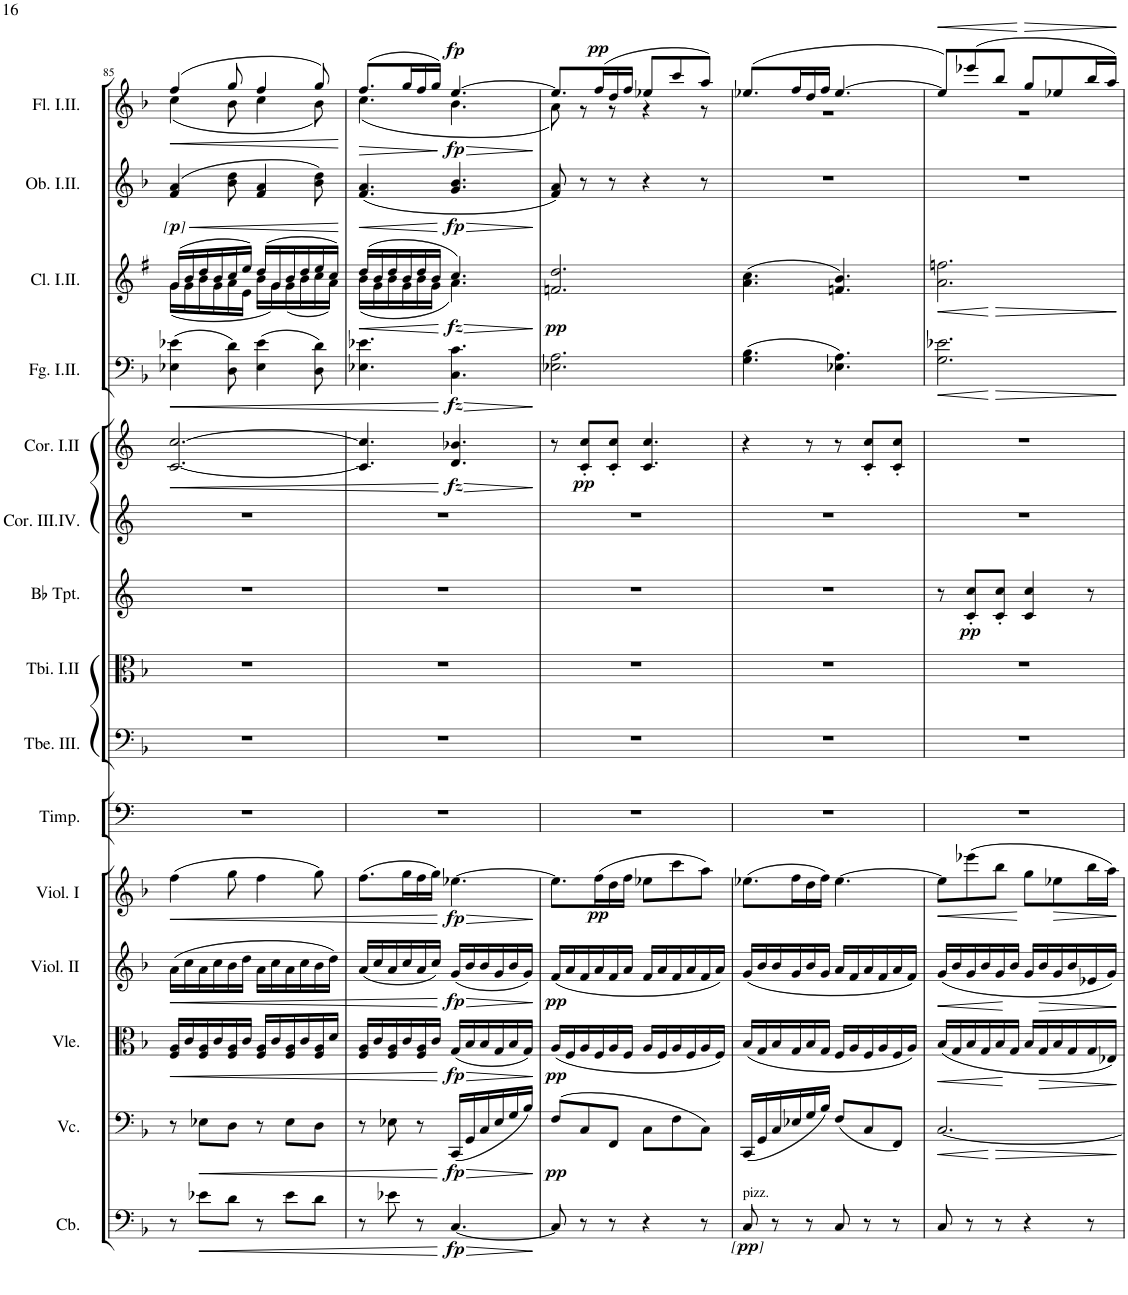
**kern	**dynam	**kern	**dynam	**kern	**dynam	**kern	**dynam	**kern	**dynam	**kern	**kern	**kern	**kern	**dynam	**kern	**kern	**dynam	**kern	**dynam	**kern	**dynam	**kern	**dynam	**kern	**dynam
*part15	*part15	*part14	*part14	*part13	*part13	*part12	*part12	*part11	*part11	*part10	*part9	*part8	*part7	*part7	*part6	*part5	*part5	*part4	*part4	*part3	*part3	*part2	*part2	*part1	*part1
*staff15	*staff15	*staff14	*staff14	*staff13	*staff13	*staff12	*staff12	*staff11	*staff11	*staff10	*staff9	*staff8	*staff7	*staff7	*staff6	*staff5	*staff5	*staff4	*staff4	*staff3	*staff3	*staff2	*staff2	*staff1	*staff1
*I"Contrabassi	*	*I"Violoncelli	*	*I"Viole	*	*I"Violini II	*	*I"Violini I	*	*I"Timpani D, A	*I"Trombone III.	*I"Tromboni I.II.	*I"Trombe I.II. in D	*	*I"Corni in D III.IV.	*I"Corni in F I.II.	*	*I"Fagotti I.II.	*	*I"Clarinetti in B I.II.	*	*I"Oboi I.II.	*	*I"Flauti I.II.	*
*I'Cb.	*	*I'Vc.	*	*I'Vle.	*	*I'Viol. II	*	*I'Viol. I	*	*I'Timp.	*I'Tbe. III.	*I'Tbi. I.II	*I'Tbe. I.II.	*	*I'Cor. III.IV.	*I'Cor. I.II	*	*I'Fg. I.II.	*	*I'Cl. I.II.	*	*I'Ob. I.II.	*	*I'Fl. I.II.	*
!!LO:PB:g=z
*clefF4	*	*clefF4	*	*clefC3	*	*clefG2	*	*clefG2	*	*clefF4	*clefF4	*clefC3	*clefG2	*	*clefG2	*clefG2	*	*clefF4	*	*clefG2	*	*clefG2	*	*clefG2	*
*Trd7c12	*	*	*	*	*	*	*	*	*	*	*	*	*Trd1c2	*	*Trd6c10	*Trd4c7	*	*	*	*Trd1c2	*	*	*	*	*
*k[b-]	*	*k[b-]	*	*k[b-]	*	*k[b-]	*	*k[b-]	*	*k[]	*k[b-]	*k[b-]	*k[]	*	*k[]	*k[]	*	*k[b-]	*	*k[f#]	*	*k[b-]	*	*k[b-]	*
*M6/8	*	*M6/8	*	*M6/8	*	*M6/8	*	*M6/8	*	*M6/8	*M6/8	*M6/8	*M6/8	*	*M6/8	*M6/8	*	*M6/8	*	*M6/8	*	*M6/8	*	*M6/8	*
=85	=85	=85	=85	=85	=85	=85	=85	=85	=85	=85	=85	=85	=85	=85	=85	=85	=85	=85	=85	=85	=85	=85	=85	=85	=85
!	!	!	!	!	!LO:HP:b	!	!LO:HP:b	!	!LO:HP:b	!	!	!	!	!	!	!	!LO:HP:b	!	!LO:HP:b	!	!	!	!LO:HP:b	!	!LO:HP:b
*	*	*	*	*	*	*	*	*	*	*	*	*	*	*	*	*	*	*	*	*^	*	*	*	*^	*
!	!	!	!	!	!	!	!	!	!	!	!	!	!	!	!	!	!	!	!	!	!	!	!	!LO:DY:n=1:b	!	!	!
!	!	!	!	!	!	!	!	!	!	!	!	!	!	!	!	!	!	!	!	!	!	!	!	!LO:DY:n=2:b	!	!	!
!	!	!	!	!	!	!	!	!	!	!	!	!	!	!	!	!	!	!	!	!	!	!	!	!LO:DY:n=3:b	!	!	!
8r	.	8r	.	16F/ 16A/LL	<	(16a\LL	<	(4ff\	<	2.r	2.r	2.r	2.r	.	2.r	[2.c/ [2.cc/	<	(4E-X\ 4e-X\	<	(16g/LL	(16g\LL	.	(4f/ 4a/	< other-dynamics p other-dynamics	(4ff/	(4cc\	<
.	.	.	.	16c/	.	16cc\	.	.	.	.	.	.	.	.	.	.	.	.	.	16b/	16g\	.	.	.	.	.	.
!	!LO:HP:b	!	!LO:HP:b	!	!	!	!	!	!	!	!	!	!	!	!	!	!	!	!	!	!	!	!	!	!	!	!
8e-X\L	<	8E-X\L	<	16F/ 16A/	.	16a\	.	.	.	.	.	.	.	.	.	.	.	.	.	16dd/	16b\	.	.	.	.	.	.
.	.	.	.	16c/	.	16cc\	.	.	.	.	.	.	.	.	.	.	.	.	.	16b/	16g\	.	.	.	.	.	.
8d\J	.	8D\J	.	16F/ 16A/	.	16b-\	.	8gg\	.	.	.	.	.	.	.	.	.	8D\ 8d\)	.	16cc/	16a\	.	8b-\ 8dd\	.	8gg/	8b-\	.
.	.	.	.	16c/JJ	.	16dd\JJ	.	.	.	.	.	.	.	.	.	.	.	.	.	16ee/JJ)	16e\JJ	.	.	.	.	.	.
8r	.	8r	.	16F/ 16A/LL	.	16a\LL	.	4ff\	.	.	.	.	.	.	.	.	.	(4E-\ 4e-\	.	(16dd/LL	16b\LL	.	4f/ 4a/	.	4ff/	4cc\	.
.	.	.	.	16c/	.	16cc\	.	.	.	.	.	.	.	.	.	.	.	.	.	16g/	16g\)	.	.	.	.	.	.
8e-\L	.	8E-\L	.	16F/ 16A/	.	16a\	.	.	.	.	.	.	.	.	.	.	.	.	.	16b/	(16g\	.	.	.	.	.	.
.	.	.	.	16c/	.	16cc\	.	.	.	.	.	.	.	.	.	.	.	.	.	16dd/	16b\	.	.	.	.	.	.
8d\J	.	8D\J	.	16F/ 16A/	.	16b-\	.	8gg\)	.	.	.	.	.	.	.	.	.	8D\ 8d\)	.	16ee/	16cc\	.	8b-\ 8dd\)	.	8gg/)	8b-\)	.
.	.	.	.	16d/JJ	.	16dd\JJ)	.	.	.	.	.	.	.	.	.	.	.	.	.	16cc/JJ)	16a\JJ)	.	.	.	.	.	.
*	*	*	*	*	*	*	*	*	*	*	*	*	*	*	*	*	*	*	*	*v	*v	*	*	*	*v	*v	*
.	.	.	.	.	.	.	.	.	.	.	.	.	.	.	.	.	.	.	.	.	.	.	.	.	[
=86	=86	=86	=86	=86	=86	=86	=86	=86	=86	=86	=86	=86	=86	=86	=86	=86	=86	=86	=86	=86	=86	=86	=86	=86	=86
!	!	!	!	!	!	!	!	!	!	!	!	!	!	!	!	!	!	!	!	!	!LO:HP:b	!	!LO:HP:b	!	!LO:HP:b
*	*	*	*	*	*	*	*	*	*	*	*	*	*	*	*	*	*	*	*	*^	*	*	*	*^	*
8r	.	8r	.	16F/ 16A/LL	.	(16a/LL	.	(8.ff\L	.	2.r	2.r	2.r	2.r	.	2.r	4.c/] 4.cc/]	.	4.E-X\ 4.e-X\	.	(16dd/LL	(16b\LL	<	(4.f/ 4.a/	<	(8.ff/L	(4.cc\	>
.	.	.	.	16c/	.	16cc/	.	.	.	.	.	.	.	.	.	.	.	.	.	16b/	16g\	.	.	.	.	.	.
8e-X\	.	8E-X\	.	16F/ 16A/	.	16a/	.	.	.	.	.	.	.	.	.	.	.	.	.	16dd/	16b\	.	.	.	.	.	.
.	.	.	.	16c/	.	16cc/	.	16gg\L	.	.	.	.	.	.	.	.	.	.	.	16b/	16g\	.	.	.	16gg/L	.	.
8r	.	8r	.	16F/ 16A/	.	16a/	.	16ff\	.	.	.	.	.	.	.	.	.	.	.	16dd/	16b\	.	.	.	16ff/	.	.
.	.	.	.	16c/JJ	.	16cc/JJ)	.	16gg\JJ)	.	.	.	.	.	.	.	.	.	.	.	16b/JJ	16g\JJ	.	.	.	16gg/JJ)	.	.
!	!LO:DY:b	!	!LO:HP:b	!	!LO:HP:b	!	!LO:HP:b	!	!LO:HP:b	!	!	!	!	!	!	!	!	!	!LO:HP:b	!	!	!LO:HP:b	!	!	!	!	!LO:HP:n=1:b
!	!	!	!LO:DY:n=1:b	!	!LO:DY:n=1:b	!	!LO:DY:n=1:b	!	!LO:DY:n=1:b	!	!	!	!	!	!	!	!LO:DY:b	!	!LO:DY:n=1:b	!	!	!LO:DY:n=1:b	!	!LO:DY:n=1:b	!	!	!LO:DY:n=1:a
!	!	!	!	!	!	!	!	!	!	!	!	!	!	!	!	!	!	!	!	!	!	!	!	!	!	!	!LO:DY:n=2:b
[4.C/	fp	(16CC/LL	> fp	(16G/LL	> fp	(16g/LL	> fp	[4.ee-X\	> fp	.	.	.	.	.	.	4.d/ 4.b-X/	fz	4.C\ 4.c\	> fz	4.cc/)	4.a\)	> fz	4.g/ 4.b-/	[ fp	[4.ee/	4.b-\	] > fp fp
.	.	16GG/	.	16B-/	.	16b-/	.	.	.	.	.	.	.	.	.	.	.	.	.	.	.	.	.	.	.	.	.
.	.	16C/	.	16B-/	.	16b-/	.	.	.	.	.	.	.	.	.	.	.	.	.	.	.	.	.	.	.	.	.
.	.	16E-/	.	16G/	.	16g/	.	.	.	.	.	.	.	.	.	.	.	.	.	.	.	.	.	.	.	.	.
.	.	16G/	.	16B-/	.	16b-/	.	.	.	.	.	.	.	.	.	.	.	.	.	.	.	.	.	.	.	.	.
.	.	16B-/JJ)	.	16G/JJ)	.	16g/JJ)	.	.	.	.	.	.	.	.	.	.	.	.	.	.	.	.	.	.	.	.	.
*	*	*	*	*	*	*	*	*	*	*	*	*	*	*	*	*	*	*	*	*v	*v	*	*	*	*v	*v	*
.	[	.	[	.	[	.	[	.	[	.	.	.	.	.	.	.	[	.	[	.	[	.	[	.	]
=87	=87	=87	=87	=87	=87	=87	=87	=87	=87	=87	=87	=87	=87	=87	=87	=87	=87	=87	=87	=87	=87	=87	=87	=87	=87
*	*	*	*	*	*	*	*	*	*	*	*	*	*	*	*	*	*	*	*	*	*	*	*	*^	*
!	!	!	!LO:DY:b	!	!LO:DY:b	!	!LO:DY:b	!	!	!	!	!	!	!	!	!	!	!	!	!	!LO:DY:b	!	!	!	!	!
8C/]	.	(8F/L	pp	(16A/LL	pp	(16f/LL	pp	8.ee-\L]	.	2.r	2.r	2.r	2.r	.	2.r	8r	.	2.E-X\ 2.A\	.	2.fn/ 2.dd/	pp	8f/ 8a/)	.	8.ee/L]	8a\)	.
.	.	.	.	16F/	.	16a/	.	.	.	.	.	.	.	.	.	.	.	.	.	.	.	.	.	.	.	.
!	!	!	!	!	!	!	!	!	!	!	!	!	!	!	!	!	!LO:DY:b	!	!	!	!	!	!	!	!	!
8r	.	8C/	.	16A/	.	16f/	.	.	.	.	.	.	.	.	.	8c/' 8cc/'L	pp	.	.	.	.	8r	.	.	8r	.
!	!	!	!	!	!	!	!	!	!LO:DY:b	!	!	!	!	!	!	!	!	!	!	!	!	!	!	!	!	!LO:DY:a
.	.	.	.	16F/	.	16a/	.	(16ff\L	pp	.	.	.	.	.	.	.	.	.	.	.	.	.	.	(16ff/L	.	pp
8r	.	8FF/J	.	16A/	.	16f/	.	16dd\	.	.	.	.	.	.	.	8c/' 8cc/'J	.	.	.	.	.	8r	.	16dd/	8r	.
.	.	.	.	16F/JJ	.	16a/JJ	.	16ff\JJ	.	.	.	.	.	.	.	.	.	.	.	.	.	.	.	16ff/JJ	.	.
4r	.	8C\L	.	16A/LL	.	16f/LL	.	8ee-X\L	.	.	.	.	.	.	.	4.c/ 4.cc/	.	.	.	.	.	4r	.	8ee-X/L	4r	.
.	.	.	.	16F/	.	16a/	.	.	.	.	.	.	.	.	.	.	.	.	.	.	.	.	.	.	.	.
.	.	8F\	.	16A/	.	16f/	.	8ccc\	.	.	.	.	.	.	.	.	.	.	.	.	.	.	.	8ccc/	.	.
.	.	.	.	16F/	.	16a/	.	.	.	.	.	.	.	.	.	.	.	.	.	.	.	.	.	.	.	.
8r	.	8C\J)	.	16A/	.	16f/	.	8aa\J)	.	.	.	.	.	.	.	.	.	.	.	.	.	8r	.	8aa/J)	8r	.
.	.	.	.	16F/JJ)	.	16a/JJ)	.	.	.	.	.	.	.	.	.	.	.	.	.	.	.	.	.	.	.	.
=88	=88	=88	=88	=88	=88	=88	=88	=88	=88	=88	=88	=88	=88	=88	=88	=88	=88	=88	=88	=88	=88	=88	=88	=88	=88	=88
!LO:TX:a:t=pizz.	!	!	!	!	!	!	!	!	!	!	!	!	!	!	!	!	!	!	!	!	!	!	!	!	!	!
!	!LO:DY:b	!	!	!	!	!	!	!	!	!	!	!	!	!	!	!	!	!	!	!	!	!	!	!	!	!
!	!LO:DY:n=1:b	!	!	!	!	!	!	!	!	!	!	!	!	!	!	!	!	!	!	!	!	!	!	!	!	!
!	!LO:DY:n=2:b	!	!	!	!	!	!	!	!	!	!	!	!	!	!	!	!	!	!	!	!	!	!	!	!	!
8C/	other-dynamics pp other-dynamics	(16CC/LL	.	(16B-/LL	.	(16g/LL	.	(8.ee-X\L	.	2.r	2.r	2.r	2.r	.	2.r	4r	.	(4.G\ 4.B-\	.	(4.a\ 4.cc\	.	2.r	.	(8.ee-X/L	2.r	.
.	.	16GG/	.	16G/	.	16b-/	.	.	.	.	.	.	.	.	.	.	.	.	.	.	.	.	.	.	.	.
8r	.	16C/	.	16B-/	.	16b-/	.	.	.	.	.	.	.	.	.	.	.	.	.	.	.	.	.	.	.	.
.	.	16E-X/	.	16G/	.	16g/	.	16ff\L	.	.	.	.	.	.	.	.	.	.	.	.	.	.	.	16ff/L	.	.
8r	.	16G/	.	16B-/	.	16b-/	.	16dd\	.	.	.	.	.	.	.	8r	.	.	.	.	.	.	.	16dd/	.	.
.	.	16B-/JJ)	.	16G/JJ	.	16g/JJ	.	16ff\JJ)	.	.	.	.	.	.	.	.	.	.	.	.	.	.	.	16ff/JJ	.	.
8C/	.	(8F/L	.	16F/LL	.	16a/LL	.	[4.ee-\	.	.	.	.	.	.	.	8r	.	4.E-X\ 4.A\)	.	4.fn/ 4.b/)	.	.	.	[4.ee-/	.	.
.	.	.	.	16A/	.	16f/	.	.	.	.	.	.	.	.	.	.	.	.	.	.	.	.	.	.	.	.
8r	.	8C/	.	16F/	.	16a/	.	.	.	.	.	.	.	.	.	8c/' 8cc/'L	.	.	.	.	.	.	.	.	.	.
.	.	.	.	16A/	.	16f/	.	.	.	.	.	.	.	.	.	.	.	.	.	.	.	.	.	.	.	.
8r	.	8FF/J)	.	16F/	.	16a/	.	.	.	.	.	.	.	.	.	8c/' 8cc/'J	.	.	.	.	.	.	.	.	.	.
.	.	.	.	16A/JJ)	.	16f/JJ)	.	.	.	.	.	.	.	.	.	.	.	.	.	.	.	.	.	.	.	.
=89	=89	=89	=89	=89	=89	=89	=89	=89	=89	=89	=89	=89	=89	=89	=89	=89	=89	=89	=89	=89	=89	=89	=89	=89	=89	=89
*	*	*^	*	*	*	*	*	*	*	*	*	*	*	*	*	*	*	*	*	*	*	*	*	*	*	*
!	!	!	!	!	!	!LO:HP:b	!	!LO:HP:b	!	!LO:HP:b	!	!	!	!	!	!	!	!	!	!	!	!	!	!	!	!	!LO:HP:b
*	*	*	*	*	*	*	*	*	*	*	*	*	*	*	*	*	*	*	*^	*	*^	*	*	*	*	*	*
8C/	.	[2.C/	4ryy	.	(16B-/LL	<	(16g/LL	<	8ee-\L]	<	2.r	2.r	2.r	8r	.	2.r	2.r	.	2.G\ 2.e-X\	4ryy	.	2.a\ 2.ffn\	4ryy	.	2.r	.	8ee-/L])	2.r	<
.	.	.	.	.	16G/	.	16b-/	.	.	.	.	.	.	.	.	.	.	.	.	.	.	.	.	.	.	.	.	.	.
!	!	!	!	!	!	!	!	!	!	!	!	!	!	!	!LO:DY:b	!	!	!	!	!	!	!	!	!	!	!	!	!	!
8r	.	.	.	.	16B-/	.	16g/	.	(8eee-X\	.	.	.	.	8c/' 8cc/'L	pp	.	.	.	.	.	.	.	.	.	.	.	(8eee-X/	.	.
.	.	.	.	.	16G/	.	16b-/	.	.	.	.	.	.	.	.	.	.	.	.	.	.	.	.	.	.	.	.	.	.
!	!	!	!	!	!	!	!	!	!	!	!	!	!	!	!	!	!	!	!	!	!LO:HP:n=1:b	!	!	!	!	!	!	!	!
8r	.	.	2ryy	]	16B-/	.	16g/	.	8bb-\J	.	.	.	.	8c/' 8cc/'J	.	.	.	.	.	2ryy	] >	.	2ryy	]	.	.	8bb-/J	.	.
.	.	.	.	.	16G/JJ	]	16b-/JJ	]	.	.	.	.	.	.	.	.	.	.	.	.	.	.	.	.	.	.	.	.	.
!	!	!	!	!	!	!	!	!	!	!	!	!	!	!	!	!	!	!	!	!	!	!	!	!	!	!	!	!	!LO:HP:n=1:b
4r	.	.	.	.	16B-/LL	.	16g/LL	.	8gg\L	]	.	.	.	4c/ 4cc/	.	.	.	.	.	.	.	.	.	.	.	.	8gg/L	.	[ >
.	.	.	.	.	16G/	.	16b-/	.	.	.	.	.	.	.	.	.	.	.	.	.	.	.	.	.	.	.	.	.	.
.	.	.	.	.	16B-/	.	16g/	.	8ee-X\	.	.	.	.	.	.	.	.	.	.	.	.	.	.	.	.	.	8ee-X/	.	.
.	.	.	.	.	16G/	.	16b-/	.	.	.	.	.	.	.	.	.	.	.	.	.	.	.	.	.	.	.	.	.	.
8r	.	.	.	.	16G/	.	16e-X/	.	16bb-\L	.	.	.	.	8r	.	.	.	.	.	.	.	.	.	.	.	.	16bb-/L	.	.
.	.	.	.	.	16E-X/JJ)	.	16g/JJ)	.	16aa\JJ)	.	.	.	.	.	.	.	.	.	.	.	.	.	.	.	.	.	16aa/JJ)	.	.
*	*	*	*	*	*	*	*	*	*	*	*	*	*	*	*	*	*	*	*v	*v	*	*	*	*	*	*	*v	*v	*
*	*	*v	*v	*	*	*	*	*	*	*	*	*	*	*	*	*	*	*	*	*	*v	*v	*	*	*	*	*
.	.	.	.	.	[	.	[	.	[	.	.	.	.	.	.	.	.	.	]	.	.	.	.	.	]
=	=	=	=	=	=	=	=	=	=	=	=	=	=	=	=	=	=	=	=	=	=	=	=	=	=
*-	*-	*-	*-	*-	*-	*-	*-	*-	*-	*-	*-	*-	*-	*-	*-	*-	*-	*-	*-	*-	*-	*-	*-	*-	*-
